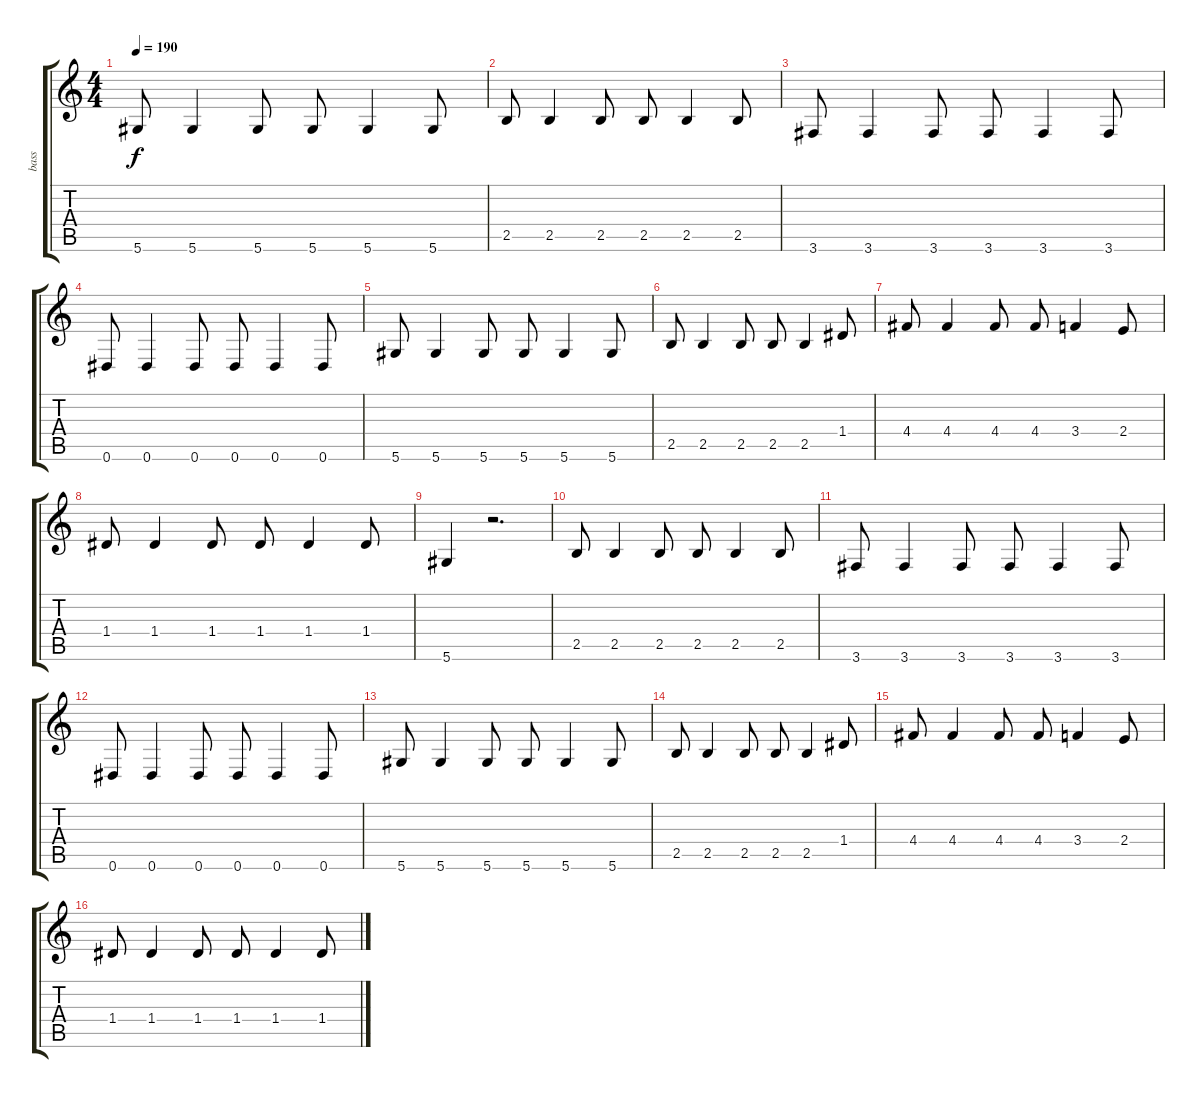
\track ("bass" "bass") {instrument electricbassfinger}
\staff {score tabs}
\tuning (E4 B3 G3 D3 A2 Eb2) {hide}
\ts (4 4)
\tempo 190
\clef g2
\ks c
5.6.8{dy f} 5.6.4 5.6.8 5.6.8 5.6.4 5.6.8 |
2.5.8 2.5.4 2.5.8 2.5.8 2.5.4 2.5.8 |
3.6.8 3.6.4 3.6.8 3.6.8 3.6.4 3.6.8 |
0.6.8 0.6.4 0.6.8 0.6.8 0.6.4 0.6.8 |
5.6.8 5.6.4 5.6.8 5.6.8 5.6.4 5.6.8 |
2.5.8 2.5.4 2.5.8 2.5.8 2.5.4 1.4.8 |
4.4.8 4.4.4 4.4.8 4.4.8 3.4.4 2.4.8 |
1.4.8 1.4.4 1.4.8 1.4.8 1.4.4 1.4.8 |
5.6.4 r.2{d} |
2.5.8 2.5.4 2.5.8 2.5.8 2.5.4 2.5.8 |
3.6.8 3.6.4 3.6.8 3.6.8 3.6.4 3.6.8 |
0.6.8 0.6.4 0.6.8 0.6.8 0.6.4 0.6.8 |
5.6.8 5.6.4 5.6.8 5.6.8 5.6.4 5.6.8 |
2.5.8 2.5.4 2.5.8 2.5.8 2.5.4 1.4.8 |
4.4.8 4.4.4 4.4.8 4.4.8 3.4.4 2.4.8 |
1.4.8 1.4.4 1.4.8 1.4.8 1.4.4 1.4.8
